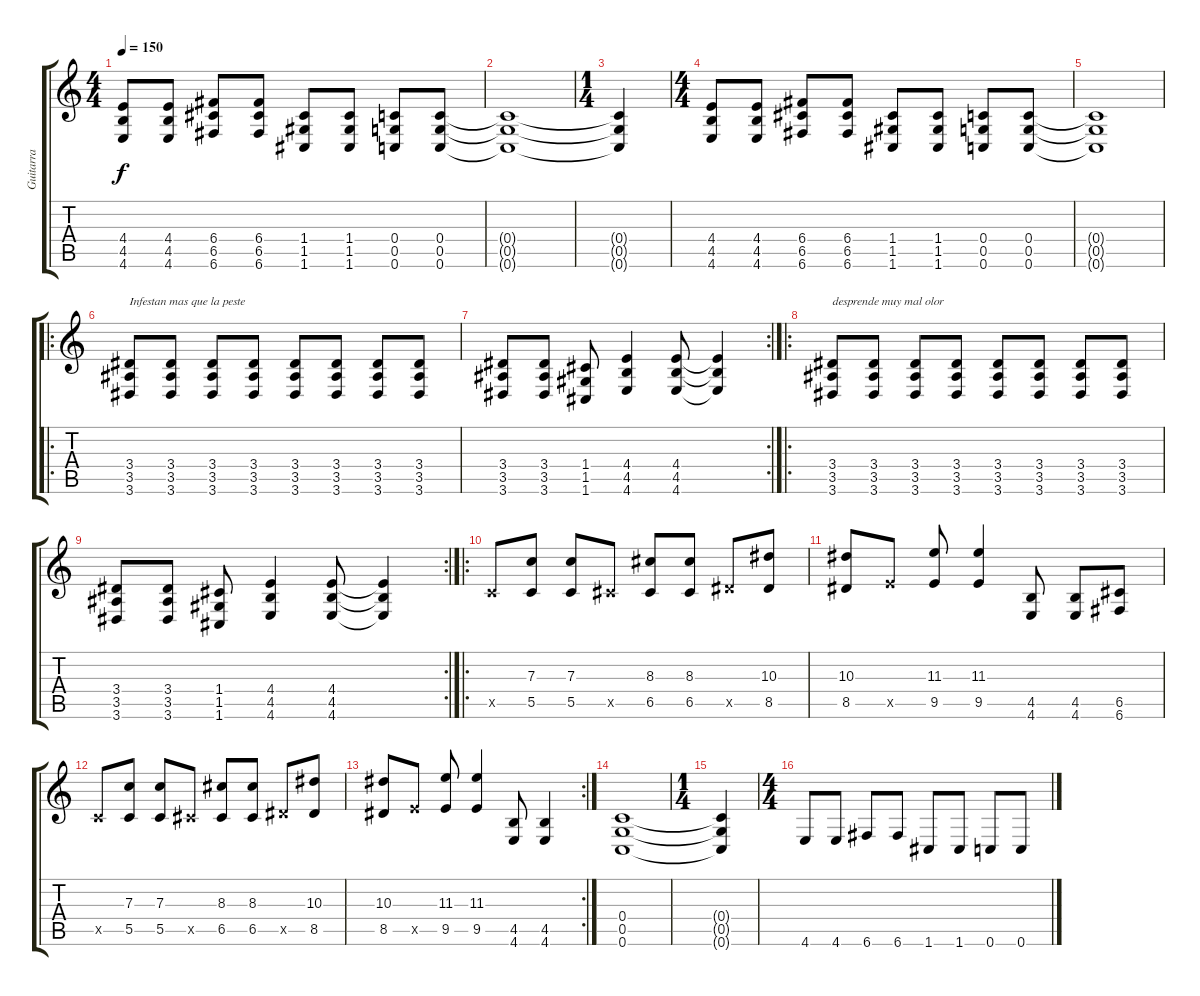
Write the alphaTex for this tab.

\track ("Guitarra" "Guitarra") {instrument distortionguitar}
\staff {score tabs}
\tuning (D4 A3 F3 C3 G2 C2) {hide}
\ts (4 4)
\tempo 150
\clef g2
\ks c
(4.4 4.5 4.6).8{dy f} (4.4 4.5 4.6).8 (6.4 6.5 6.6).8 (6.4 6.5 6.6).8 (1.4 1.5 1.6).8 (1.4 1.5 1.6).8 (0.4 0.5 0.6).8 (0.4 0.5 0.6).8 |
(0.4{t} 0.5{t} 0.6{t}).1 |
\ts (1 4)
(0.4{t} 0.5{t} 0.6{t}).4 |
\ts (4 4)
(4.4 4.5 4.6).8 (4.4 4.5 4.6).8 (6.4 6.5 6.6).8 (6.4 6.5 6.6).8 (1.4 1.5 1.6).8 (1.4 1.5 1.6).8 (0.4 0.5 0.6).8 (0.4 0.5 0.6).8 |
(0.4{t} 0.5{t} 0.6{t}).1 |
\ro
(3.4 3.5 3.6).8{txt "Infestan mas que la peste"} (3.4 3.5 3.6).8 (3.4 3.5 3.6).8 (3.4 3.5 3.6).8 (3.4 3.5 3.6).8 (3.4 3.5 3.6).8 (3.4 3.5 3.6).8 (3.4 3.5 3.6).8 |
\rc 2
(3.4 3.5 3.6).8 (3.4 3.5 3.6).8 (1.4 1.5 1.6).8 (4.4 4.5 4.6).4 (4.4 4.5 4.6).8 (4.4{t} 4.5{t} 4.6{t}).4 |
\ro
(3.4 3.5 3.6).8{txt "desprende muy mal olor"} (3.4 3.5 3.6).8 (3.4 3.5 3.6).8 (3.4 3.5 3.6).8 (3.4 3.5 3.6).8 (3.4 3.5 3.6).8 (3.4 3.5 3.6).8 (3.4 3.5 3.6).8 |
\rc 2
(3.4 3.5 3.6).8 (3.4 3.5 3.6).8 (1.4 1.5 1.6).8 (4.4 4.5 4.6).4 (4.4 4.5 4.6).8 (4.4{t} 4.5{t} 4.6{t}).4 |
\ro
5.5{x}.8 (7.3 5.5).8 (7.3 5.5).8 6.5{x}.8 (8.3 6.5).8 (8.3 6.5).8 8.5{x}.8 (10.3 8.5).8 |
(10.3 8.5).8 9.5{x}.8 (11.3 9.5).8 (11.3 9.5).4 (4.5 4.6).8 (4.5 4.6).8 (6.5 6.6).8 |
5.5{x}.8 (7.3 5.5).8 (7.3 5.5).8 6.5{x}.8 (8.3 6.5).8 (8.3 6.5).8 8.5{x}.8 (10.3 8.5).8 |
\rc 2
(10.3 8.5).8 9.5{x}.8 (11.3 9.5).8 (11.3 9.5).4 (4.5 4.6).8 (4.5 4.6).4 |
(0.4 0.5 0.6).1 |
\ts (1 4)
(0.4{t} 0.5{t} 0.6{t}).4 |
\ts (4 4)
4.6.8 4.6.8 6.6.8 6.6.8 1.6.8 1.6.8 0.6.8 0.6.8
